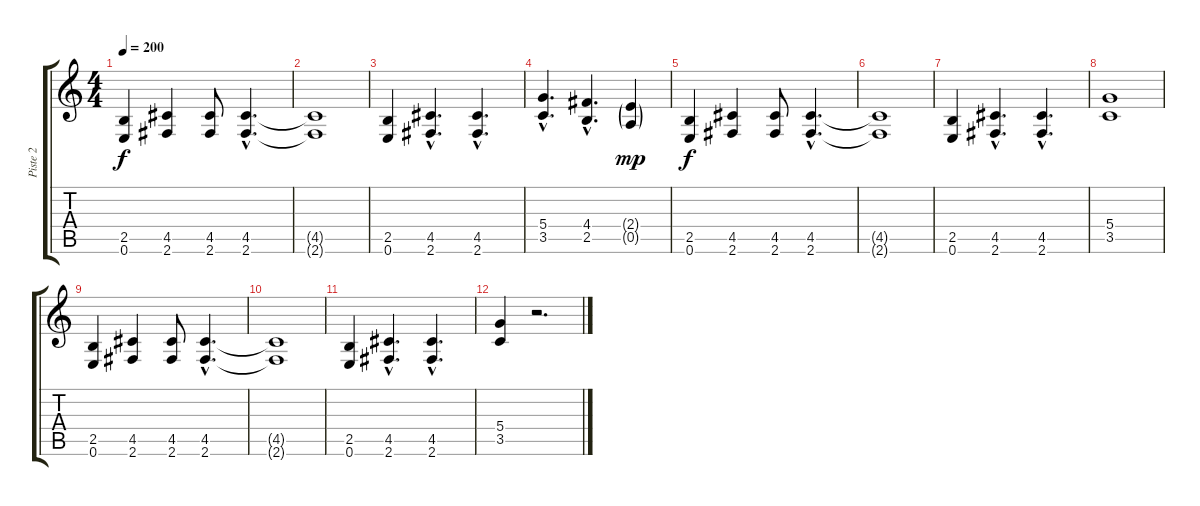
\track ("Piste 2" "Piste 2") {instrument distortionguitar}
\staff {score tabs}
\tuning (E4 B3 G3 D3 A2 E2) {hide}
\ts (4 4)
\tempo 200
\clef g2
\ks c
(2.5 0.6).4{dy f} (4.5 2.6).4 (4.5 2.6).8 (4.5{hac} 2.6{hac}).4{d} |
(4.5{t} 2.6{t}).1 |
(2.5 0.6).4 (4.5{hac} 2.6{hac}).4{d} (4.5{hac} 2.6{hac}).4{d} |
(5.4{hac} 3.5{hac}).4{d} (4.4{hac} 2.5{hac}).4{d} (2.4{g} 0.5{g}).4{dy mp} |
(2.5 0.6).4{dy f} (4.5 2.6).4 (4.5 2.6).8 (4.5{hac} 2.6{hac}).4{d} |
(4.5{t} 2.6{t}).1 |
(2.5 0.6).4 (4.5{hac} 2.6{hac}).4{d} (4.5{hac} 2.6{hac}).4{d} |
(5.4 3.5).1 |
(2.5 0.6).4 (4.5 2.6).4 (4.5 2.6).8 (4.5{hac} 2.6{hac}).4{d} |
(4.5{t} 2.6{t}).1 |
(2.5 0.6).4 (4.5{hac} 2.6{hac}).4{d} (4.5{hac} 2.6{hac}).4{d} |
(5.4 3.5).4 r.2{d}
